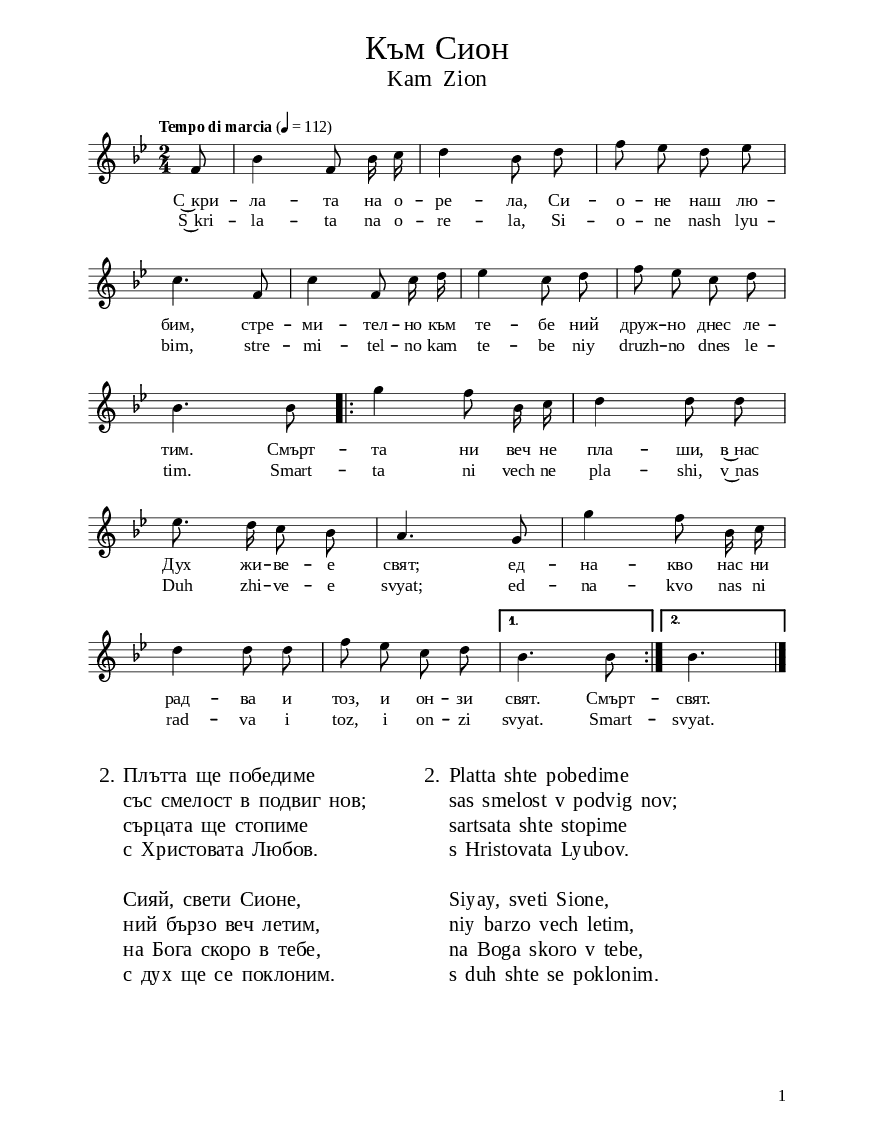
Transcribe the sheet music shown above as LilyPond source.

\version "2.18.2"

\paper {
  #(set-paper-size "a5")
}

\bookpart {
\paper {
  print-all-headers = ##t
  print-page-number = ##t
  print-first-page-number = ##t

  % put page numbers on the bottom
  oddHeaderMarkup = \markup ""
  evenHeaderMarkup = \markup ""
  oddFooterMarkup = \markup
    \fill-line {
      ""
      \on-the-fly #print-page-number-check-first \fromproperty #'page:page-number-string
    }
  evenFooterMarkup = \markup
    \fill-line {
      \on-the-fly #print-page-number-check-first \fromproperty #'page:page-number-string
      ""
    }

  left-margin = 1.5\cm
  right-margin = 1.5\cm
  top-margin = 1.6\cm
  bottom-margin = 1.2\cm
  ragged-bottom = ##t % do not spread the staves to fill the whole vertical space

  % change lyrics and titles font (affects notes also)
  fonts =
    #(make-pango-font-tree
     "Times New Roman"
     "DejaVu Sans"
     "DejaVu Sans Mono"
     (/ (* staff-height pt) 3.6))

  % change distance between staves
  system-system-spacing =
    #'((basic-distance . 12)
       (minimum-distance . 6)
       (padding . 1)
       (stretchability . 12))
}

\header {
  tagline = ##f
}

\score{
  \layout { 
    indent = 0.0\cm % remove first line indentation
    %ragged-last = ##t % do not spread last line to fill the whole space
    \context {
      \Score
      \omit BarNumber %remove bar numbers
    } % context

    \context { % change staff size
      \Staff
      fontSize = #+0 % affects notes size only
      \override StaffSymbol #'staff-space = #(magstep -3)
      \override StaffSymbol #'thickness = #0.5
      \override BarLine #'hair-thickness = #1
      %\override StaffSymbol #'ledger-line-thickness = #'(0 . 0)
    }

    \context { % adjust space between staff and lyrics and between the two lyric lines
      \Lyrics
      \override VerticalAxisGroup.nonstaff-relatedstaff-spacing = #'((basic-distance . 4.5))
      \override VerticalAxisGroup.nonstaff-nonstaff-spacing = #'((minimum-distance . 2))
    }
  } % layout

   \new Voice \absolute  {
    \clef treble
    \key g \minor
    \time 2/4 
    \tempo \markup { % make tempo note smaller
      \concat { "Tempo di marcia " \normal-text { "(" }
          \teeny \general-align #Y #DOWN \note #"4" #0.8
          \normal-text { " = 112)" }
      }
    }
    \autoBeamOff
    \partial 8
    f'8 |  bes'4 f'8 bes'16 c'' | d''4 bes'8 d'' | f''8 es'' d'' es'' \break |

    c''4. f'8 | c''4 f'8 c''16 d'' | es''4 c''8 d'' | f''8 es'' c'' d'' \break | 

    bes'4. bes'8 \repeat volta 2 { | g''4 f''8 bes'16 c'' d''4 d''8 d'' \break |
                           
    es''8. d''16 c''8 bes' | a'4. g'8 | g''4 f''8 bes'16 c'' \break | 
 
    d''4 d''8 d'' | f''8 es'' c'' d'' | 
    } \alternative {
      { bes'4. bes'8 | }
      {bes'4.   \break }
    } \bar "|."
  }
  
  \addlyrics {
    С~кри -- ла -- та на о -- ре -- ла, Си -- о -- не наш лю --
    бим, стре -- ми -- тел -- но към те -- бе ний друж -- но днес ле -- 
    тим. Смърт -- та ни веч не пла -- ши, в~нас 
    Дух жи -- ве -- е свят; ед -- на -- кво нас ни 
    рад -- ва и тоз, и он -- зи свят. Смърт -- свят.
  }

  \addlyrics {
    S~kri -- la -- ta na o -- re -- la, Si -- o -- ne nash lyu --
    bim, stre -- mi -- tel -- no kam te -- be niy druzh -- no dnes le -- 
    tim. Smart -- ta ni vech ne pla -- shi, v~nas 
    Duh zhi -- ve -- e svyat; ed -- na -- kvo nas ni 
    rad -- va i toz, i on -- zi svyat. Smart -- svyat.
  }
  
  \header {
    title = \markup \column \normal-text \fontsize #2.5 {
              \center-align
              \line { Към Сион }
              \vspace #-0.6
              \center-align
              \line \fontsize #-3 { Kam Zion }
              \vspace #-0.8
              \center-align
              \line \fontsize #-3 { " " }
            }
  }
  
  \midi{}

} % score



\markup \fontsize #+2.5 {
    \hspace #1
    \override #'(baseline-skip . 2.4) % affects space between column lines
    \column {
    
\line {   2. Плътта ще победиме}

\line {   "   "със смелост в подвиг нов;}

\line {   "   "сърцата ще стопиме}

\line {   "   "с Христовата Любов.}

\line { " " }

\line {   "   "Сияй, свети Сионе,}

\line {   "   "ний бързо веч летим,}

\line {   "   "на Бога скоро в тебе,}

\line {   "   "с дух ще се поклоним. }

    }

    \hspace #5
    \override #'(baseline-skip . 2.4)
    \column {
     


\line {  2. Platta shte pobedime}

\line {   "   "sas smelost v podvig nov;}

\line {   "   "sartsata shte stopime}

\line {   "   "s Hristovata Lyubov.}
\line { " " }

\line {   "   "Siyay, sveti Sione,}

\line {   "   "niy barzo vech letim,}

\line {   "   "na Boga skoro v tebe,}

\line {   "   "s duh shte se poklonim. }


    } %column
} % markup

\pageBreak

% include foreign translation(s) of the song
\version "2.18.2"

\markup \fill-line { \fontsize #6 "Zu Zion" }
\markup \null
\markup \null
\markup \fontsize #+2.5 {
    \hspace #14
    \override #'(baseline-skip . 2)
    \column {
     \line { "   " }
     
     \line { " "1. Mit Adlerschwingen, unser lieber Zion, }

\line { " "schwungvoll fliegen wir heute gemeinsam zu dir.}

\line { " "Der Tod erschreckt uns nicht mehr, }

\line { " "in uns lebt der Heilige Geist, }

\line { " "gleichermaßen erfreut uns diese und die andere Welt.}

\line { " " } 
\line { " "2. Über das Fleisch werden wir }

\line { " "mit Mut und mit neuer Heldentat siegen, }

\line { " "unsere Herzen werden wir zum Schmelzen bringen}

\line { " "mit der Liebe Christi.}

\line { " " } 
\line { " "3. Erstrahle, heiliges Zion,}

\line { " "schnell fliegen wir schon.}

\line { " "Wir werden uns bald dem Gott in dir}

\line { " "im Geist verneigen.}
     
     
     
      }
       
    }    


} % bookpart
